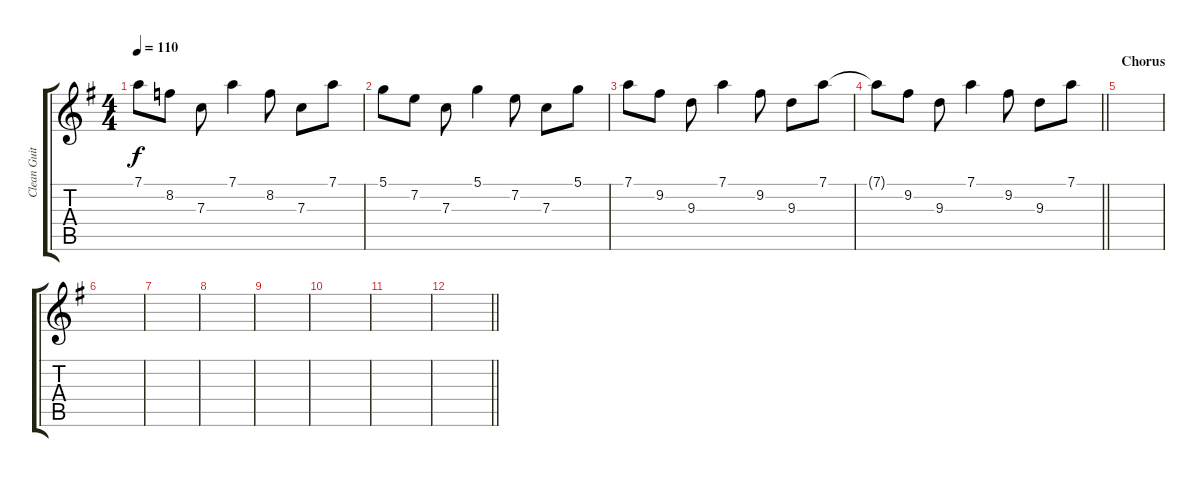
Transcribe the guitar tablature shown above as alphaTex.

\track ("Clean Guitar" "Clean Guit") {instrument electricguitarclean}
\staff {score tabs}
\tuning (D4 A3 F3 C3 G2 C2) {hide}
\ts (4 4)
\tempo 110
\clef g2
\ks g
7.1.8{dy f} 8.2.8 7.3.8 7.1.4 8.2.8 7.3.8 7.1.8 |
5.1.8 7.2.8 7.3.8 5.1.4 7.2.8 7.3.8 5.1.8 |
7.1.8 9.2.8 9.3.8 7.1.4 9.2.8 9.3.8 7.1.8 |
\barLineRight lightlight
7.1{t}.8 9.2.8 9.3.8 7.1.4 9.2.8 9.3.8 7.1.8 |
\section ("" "Chorus")
|
|
|
|
|
|
|
\barLineRight lightlight
